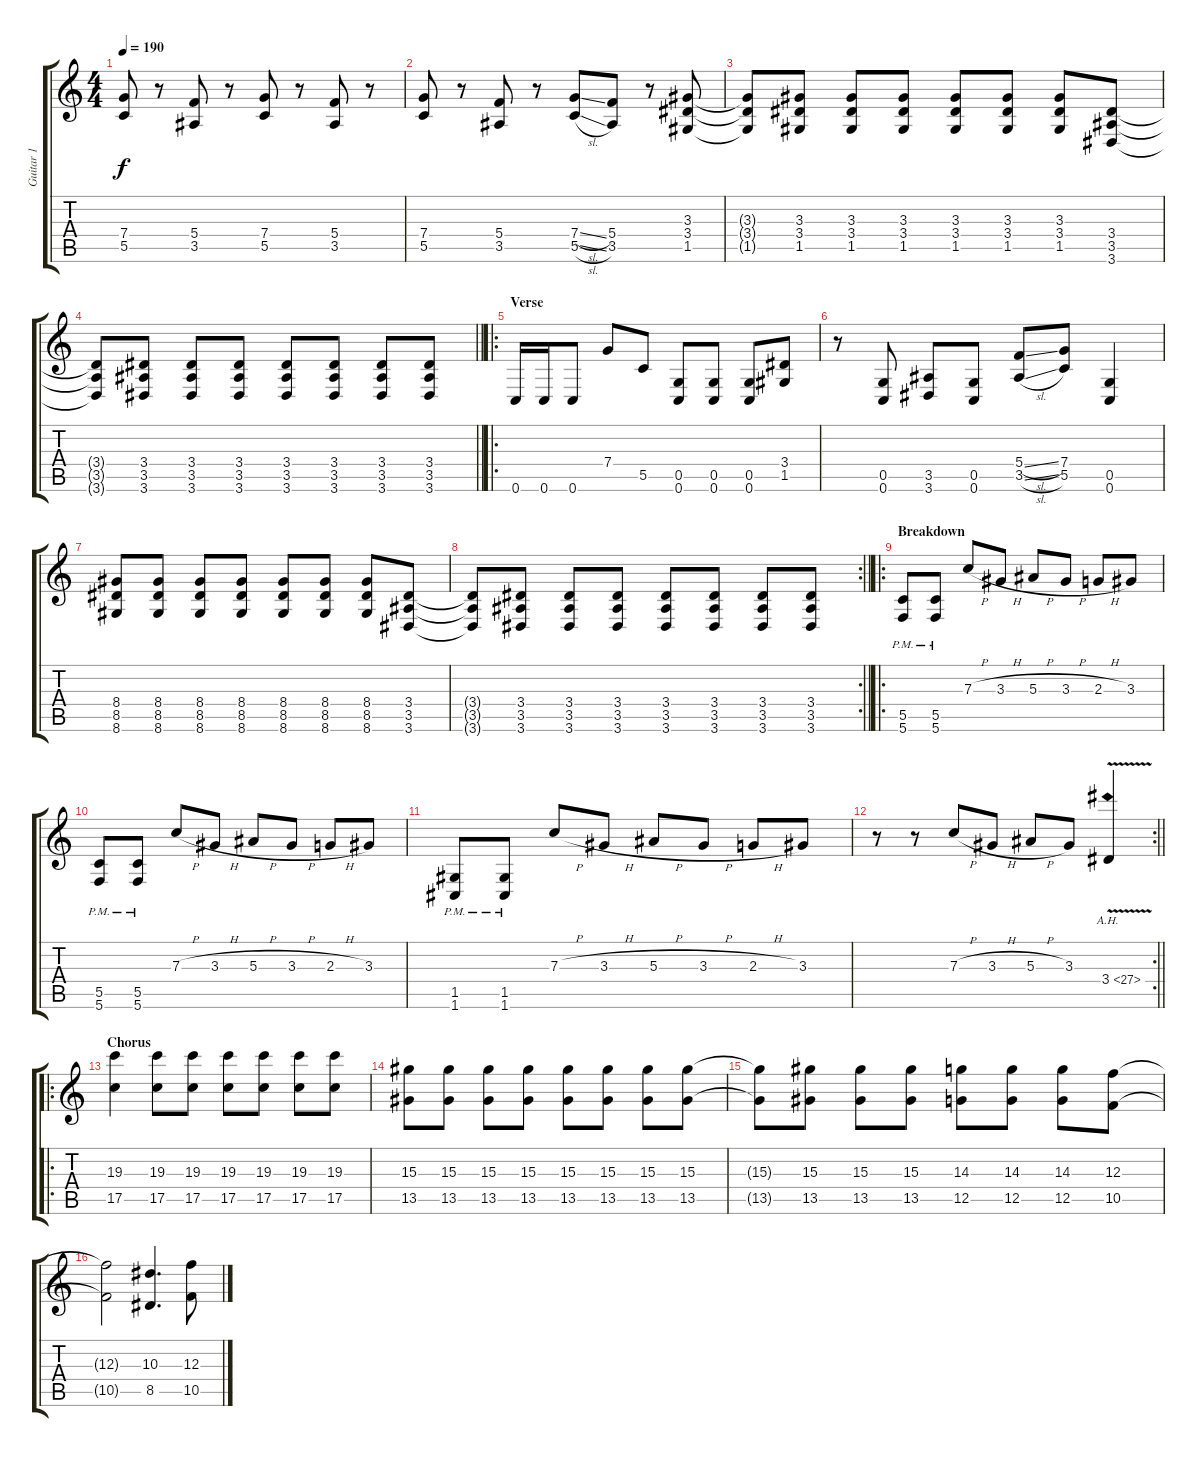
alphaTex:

\track ("Guitar 1" "Guitar 1") {instrument distortionguitar}
\staff {score tabs}
\tuning (D4 A3 F3 C3 G2 C2) {hide}
\ts (4 4)
\tempo 190
\clef g2
\ks c
(7.4 5.5).8{dy f} r.8 (5.4 3.5).8 r.8 (7.4 5.5).8 r.8 (5.4 3.5).8 r.8 |
(7.4 5.5).8 r.8 (5.4 3.5).8 r.8 (7.4{sl} 5.5{sl}).8 (5.4 3.5).8 r.8 (3.3 3.4 1.5).8 |
(3.3{t} 3.4{t} 1.5{t}).8 (3.3 3.4 1.5).8 (3.3 3.4 1.5).8 (3.3 3.4 1.5).8 (3.3 3.4 1.5).8 (3.3 3.4 1.5).8 (3.3 3.4 1.5).8 (3.4 3.5 3.6).8 |
\barLineRight lightlight
(3.4{t} 3.5{t} 3.6{t}).8 (3.4 3.5 3.6).8 (3.4 3.5 3.6).8 (3.4 3.5 3.6).8 (3.4 3.5 3.6).8 (3.4 3.5 3.6).8 (3.4 3.5 3.6).8 (3.4 3.5 3.6).8 |
\ro
\section ("" "Verse")
0.6.16 0.6.16 0.6.8 7.4.8 5.5.8 (0.5 0.6).8 (0.5 0.6).8 (0.5 0.6).8 (3.4 1.5).8 |
r.8 (0.5 0.6).8 (3.5 3.6).8 (0.5 0.6).8 (5.4{sl} 3.5{sl}).8 (7.4 5.5).8 (0.5 0.6).4 |
(8.4 8.5 8.6).8 (8.4 8.5 8.6).8 (8.4 8.5 8.6).8 (8.4 8.5 8.6).8 (8.4 8.5 8.6).8 (8.4 8.5 8.6).8 (8.4 8.5 8.6).8 (3.4 3.5 3.6).8 |
\rc 2
\barLineRight lightlight
(3.4{t} 3.5{t} 3.6{t}).8 (3.4 3.5 3.6).8 (3.4 3.5 3.6).8 (3.4 3.5 3.6).8 (3.4 3.5 3.6).8 (3.4 3.5 3.6).8 (3.4 3.5 3.6).8 (3.4 3.5 3.6).8 |
\ro
\section ("" "Breakdown")
(5.5{pm} 5.6{pm}).8 (5.5{pm} 5.6{pm}).8 7.3{h}.8 3.3{h}.8 5.3{h}.8 3.3{h}.8 2.3{h}.8 3.3.8 |
(5.5{pm} 5.6{pm}).8 (5.5{pm} 5.6{pm}).8 7.3{h}.8 3.3{h}.8 5.3{h}.8 3.3{h}.8 2.3{h}.8 3.3.8 |
(1.5{pm} 1.6{pm}).8 (1.5{pm} 1.6{pm}).8 7.3{h}.8 3.3{h}.8 5.3{h}.8 3.3{h}.8 2.3{h}.8 3.3.8 |
\rc 2
\barLineRight lightlight
r.8 r.8 7.3{h}.8 3.3{h}.8 5.3{h}.8 3.3.8 3.4{ah 24 v}.4 |
\ro
\section ("" "Chorus")
(19.3 17.5).4 (19.3 17.5).8 (19.3 17.5).8 (19.3 17.5).8 (19.3 17.5).8 (19.3 17.5).8 (19.3 17.5).8 |
(15.3 13.5).8 (15.3 13.5).8 (15.3 13.5).8 (15.3 13.5).8 (15.3 13.5).8 (15.3 13.5).8 (15.3 13.5).8 (15.3 13.5).8 |
(15.3{t} 13.5{t}).8 (15.3 13.5).8 (15.3 13.5).8 (15.3 13.5).8 (14.3 12.5).8 (14.3 12.5).8 (14.3 12.5).8 (12.3 10.5).8 |
(12.3{t} 10.5{t}).2 (10.3 8.5).4{d} (12.3 10.5).8
